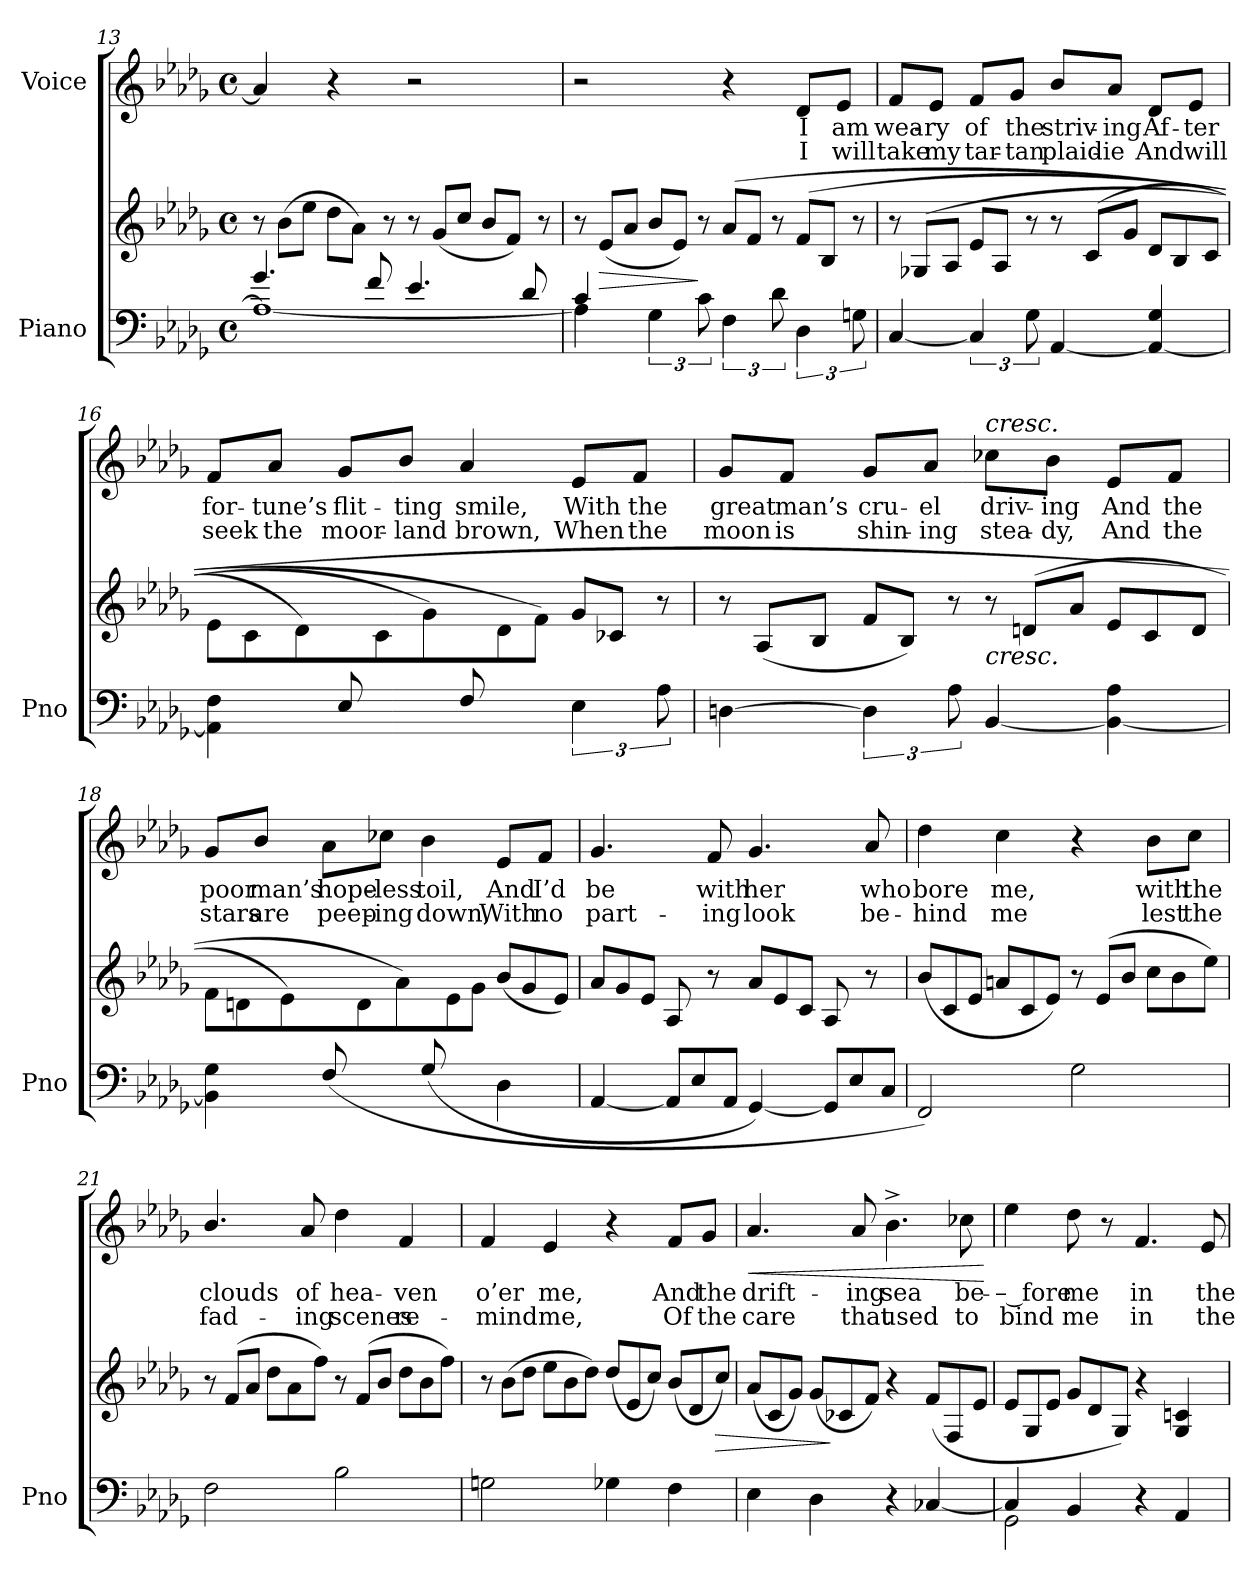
**kern	**kern	**dynam	**kern	**text	**text	**dynam
*part2	*part2	*part2	*part1	*part1	*part1	*part1
*staff3	*staff2	*staff2/3	*staff1	*staff1	*staff1	*staff1
*I"Piano	*	*	*I"Voice	*	*	*
*I'Pno	*	*	*	*	*	*
!!LO:LB:g=z
*clefF4	*clefG2	*	*clefG2	*	*	*
*k[b-e-a-d-g-]	*k[b-e-a-d-g-]	*	*k[b-e-a-d-g-]	*	*	*
*M4/4	*M4/4	*	*M4/4	*	*	*
*met(c)	*met(c)	*	*met(c)	*	*	*
=13	=13	=13	=13	=13	=13	=13
*^	*	*	*	*	*	*
*	*	*Xtuplet	*	*	*	*	*
4.g-/	1A-_	12r	.	4a-/]	.	.	.
.	.	(12b-\L	.	.	.	.	.
.	.	12ee-\J	.	.	.	.	.
.	.	12dd-\L	.	4r	.	.	.
.	.	12a-\J)	.	.	.	.	.
8f/	.	.	.	.	.	.	.
.	.	12r	.	.	.	.	.
4.e-/	.	12r	.	2r	.	.	.
.	.	(12g-/L	.	.	.	.	.
.	.	12cc/J	.	.	.	.	.
.	.	12b-/L	.	.	.	.	.
.	.	12f/J)	.	.	.	.	.
8d-/	.	.	.	.	.	.	.
.	.	12r	.	.	.	.	.
!!LO:LB:g=z
=14	=14	=14	=14	=14	=14	=14	=14
4c/	4A-\]	12r	.	2r	.	.	.
!	!	!	!LO:HP:b	!	!	!	!
.	.	(12e-/L	>	.	.	.	.
.	.	12a-/J	.	.	.	.	.
6G-\	2.ryy	12b-/L	.	.	.	.	.
.	.	12e-/J)	.	.	.	.	.
12c\	.	12r	]	.	.	.	.
6F\	.	(>12a-/L	.	4r	.	.	.
.	.	12f/J	.	.	.	.	.
12d-\)	.	12r	.	.	.	.	.
!	!	!	!	!	!LO:LY:b	!LO:LY:b	!
6D-\	.	(>12f/L	.	8d-/L	I	I	.
.	.	12B-/J	.	.	.	.	.
!	!	!	!	!	!LO:LY:b	!LO:LY:b	!
.	.	.	.	8e-/J	am	will	.
12Gn\)	.	12r	.	.	.	.	.
*v	*v	*	*	*	*	*	*
=15	=15	=15	=15	=15	=15	=15
!	!	!	!	!LO:LY:b	!LO:LY:b	!
[4C/	12r	.	8f/L	wea-	take	.
.	(>12G-X/L	.	.	.	.	.
!	!	!	!	!LO:LY:b	!LO:LY:b	!
.	.	.	8e-/J	-ry	my	.
.	12A-/J	.	.	.	.	.
!	!	!	!	!LO:LY:b	!LO:LY:b	!
6C/]	12e-/L	.	8f/L	of	tar-	.
.	12A-/J	.	.	.	.	.
!	!	!	!	!LO:LY:b	!LO:LY:b	!
.	.	.	8g-/J	the	-tan	.
12G-\)	12r	.	.	.	.	.
!	!	!	!	!LO:LY:b	!LO:LY:b	!
[<4AA-/	12r	.	8b-/L	striv-	plaid-	.
.	(12c/L	.	.	.	.	.
!	!	!	!	!LO:LY:b	!LO:LY:b	!
.	.	.	8a-/J	-ing	-ie	.
.	12g-/J	.	.	.	.	.
!	!	!	!	!LO:LY:b	!LO:LY:b	!
4AA-/_ 4G-/	12d-/L	.	8d-/L	Af-	And	.
.	12B-/	.	.	.	.	.
!	!	!	!	!LO:LY:b	!LO:LY:b	!
.	.	.	8e-/J	-ter	will	.
.	12c/J	.	.	.	.	.
!!LO:PB:g=z
=16	=16	=16	=16	=16	=16	=16
*^	*	*	*	*	*	*
!	!	!	!	!	!LO:LY:b	!LO:LY:b	!
4ryy	4AA-\] 4F\	12e-/L	.	8f/L	for-	seek	.
.	.	12c/	.	.	.	.	.
!	!	!	!	!	!LO:LY:b	!LO:LY:b	!
.	.	.	.	8a-/J	-tune’s	the	.
.	.	12d-/J)	.	.	.	.	.
*Xtuplet	*	*	*	*	*	*	*
!	!	!	!	!	!LO:LY:b	!LO:LY:b	!
(12E-/L	4ryy	12ryy	.	8g-/L	flit-	moor-	.
6ryy	.	12c\	.	.	.	.	.
!	!	!	!	!	!LO:LY:b	!LO:LY:b	!
.	.	.	.	8b-/J	-ting	-land	.
.	.	12g-\J)	.	.	.	.	.
!	!	!	!	!	!LO:LY:b	!LO:LY:b	!
(12F/L	4ryy	12ryy	.	4a-/	smile,	brown,	.
12%5ryy	.	12d-\	.	.	.	.	.
.	.	12f\J)	.	.	.	.	.
*	*tuplet	*	*	*	*	*	*
!	!	!	!	!	!LO:LY:b	!LO:LY:b	!
.	6E-\	12g-/L	.	8e-/L	With	When	.
.	.	12c-X/J	.	.	.	.	.
!	!	!	!	!	!LO:LY:b	!LO:LY:b	!
.	.	.	.	8f/J	the	the	.
.	12A-\	12r	.	.	.	.	.
=17	=17	=17	=17	=17	=17	=17	=17
!	!	!	!	!	!LO:LY:b	!LO:LY:b	!
*v	*v	*	*	*	*	*	*
[4Dn\	12r	.	8g-/L	great	moon	.
.	(12A-/L	.	.	.	.	.
!	!	!	!	!LO:LY:b	!LO:LY:b	!
.	.	.	8f/J	man’s	is	.
.	12B-/J	.	.	.	.	.
!	!	!	!	!LO:LY:b	!LO:LY:b	!
6D\]	12f/L	.	8g-/L	cru-	shin-	.
.	12B-/J)	.	.	.	.	.
!	!	!	!	!LO:LY:b	!LO:LY:b	!
.	.	.	8a-/J	-el	-ing	.
12A-\	12r	.	.	.	.	.
!	!	!	!LO:TX:a:i:t=cresc.	!	!	!
!	!LO:TX:b:i:t=cresc.	!	!	!	!	!
!	!	!	!	!LO:LY:b	!LO:LY:b	!
[<4BB-/	12r	.	8cc-X\L	driv-	stea-	.
.	(12dn/L	.	.	.	.	.
!	!	!	!	!LO:LY:b	!LO:LY:b	!
.	.	.	8b-\J	-ing	-dy,	.
.	12a-/J	.	.	.	.	.
!	!	!	!	!LO:LY:b	!LO:LY:b	!
4BB-\_ 4A-\	12e-/L	.	8e-/L	And	And	.
.	12c/	.	.	.	.	.
!	!	!	!	!LO:LY:b	!LO:LY:b	!
.	.	.	8f/J	the	the	.
.	12d/J	.	.	.	.	.
!!LO:PB:g=z
=18	=18	=18	=18	=18	=18	=18
*^	*	*	*	*	*	*
!	!	!	!	!	!LO:LY:b	!LO:LY:b	!
4ryy	4BB-\] 4G-\	12f/L	.	8g-/L	poor	stars	.
.	.	12dn/	.	.	.	.	.
!	!	!	!	!	!LO:LY:b	!LO:LY:b	!
.	.	.	.	8b-/J	man’s	are	.
.	.	12e-/J)	.	.	.	.	.
*Xtuplet	*	*	*	*	*	*	*
!	!	!	!	!	!LO:LY:b	!LO:LY:b	!
(12F/L	4ryy	12ryy	.	8a-\L	hope-	peep-	.
6ryy	.	12d\	.	.	.	.	.
!	!	!	!	!	!LO:LY:b	!LO:LY:b	!
.	.	.	.	8cc-X\J	-less	-ing	.
.	.	12a-\J)	.	.	.	.	.
!	!	!	!	!	!LO:LY:b	!LO:LY:b	!
(12G-/L	4ryy	12ryy	.	4b-\	toil,	down,	.
12%5ryy	.	12e-\	.	.	.	.	.
.	.	12g-\J)	.	.	.	.	.
!	!	!	!	!	!LO:LY:b	!LO:LY:b	!
.	4D-\	(12b-/L	.	8e-/L	And	With	.
.	.	12g-/	.	.	.	.	.
!	!	!	!	!	!LO:LY:b	!LO:LY:b	!
.	.	.	.	8f/J	I’d	no	.
.	.	12e-/J)	.	.	.	.	.
*v	*v	*	*	*	*	*	*
=19	=19	=19	=19	=19	=19	=19
!	!	!	!	!LO:LY:b	!LO:LY:b	!
[4AA-/	(12a-/L	.	4.g-/	be	part-	.
.	12g-/	.	.	.	.	.
.	12e-/J	.	.	.	.	.
12AA-/L]	8A-/	.	.	.	.	.
12E-/	.	.	.	.	.	.
!	!	!	!	!LO:LY:b	!LO:LY:b	!
.	8r	.	8f/	with	-ing	.
12AA-/J	.	.	.	.	.	.
!	!	!	!	!LO:LY:b	!LO:LY:b	!
[4GG-/)	(12a-/L	.	4.g-/	her	look	.
.	12e-/	.	.	.	.	.
.	12c/J	.	.	.	.	.
12GG-/L]	8A-/	.	.	.	.	.
12E-/	.	.	.	.	.	.
!	!	!	!	!LO:LY:b	!LO:LY:b	!
.	8r	.	8a-/	who	be-	.
12C/J	.	.	.	.	.	.
!!LO:LB:g=z
=20	=20	=20	=20	=20	=20	=20
!	!	!	!	!LO:LY:b	!LO:LY:b	!
2FF/)	(12b-/L	.	4dd-\	bore	-hind	.
.	12c/	.	.	.	.	.
.	12e-/J	.	.	.	.	.
!	!	!	!	!LO:LY:b	!LO:LY:b	!
.	12an/L	.	4cc\	me,	me	.
.	12c/	.	.	.	.	.
.	12e-/J)	.	.	.	.	.
2G-\	12r	.	4r	.	.	.
.	(12e-/L	.	.	.	.	.
.	12b-/J	.	.	.	.	.
!	!	!	!	!LO:LY:b	!LO:LY:b	!
.	12cc\L	.	8b-\L	with	lest	.
.	12b-\	.	.	.	.	.
!	!	!	!	!LO:LY:b	!LO:LY:b	!
.	.	.	8cc\J	the	the	.
.	12ee-\J)	.	.	.	.	.
!!LO:LB:g=z
=21	=21	=21	=21	=21	=21	=21
!	!	!	!	!LO:LY:b	!LO:LY:b	!
2F\	12r	.	4.b-/	clouds	fad-	.
.	(12f/L	.	.	.	.	.
.	12a-/J	.	.	.	.	.
.	12dd-\L	.	.	.	.	.
.	12a-\	.	.	.	.	.
!	!	!	!	!LO:LY:b	!LO:LY:b	!
.	.	.	8a-/	of	-ing	.
.	12ff\J)	.	.	.	.	.
!	!	!	!	!LO:LY:b	!LO:LY:b	!
2B-\	12r	.	4dd-\	hea-	scenes	.
.	(12f/L	.	.	.	.	.
.	12b-/J	.	.	.	.	.
!	!	!	!	!LO:LY:b	!LO:LY:b	!
.	12dd-\L	.	4f/	-ven	re-	.
.	12b-\	.	.	.	.	.
.	12ff\J)	.	.	.	.	.
=22	=22	=22	=22	=22	=22	=22
!	!	!	!	!LO:LY:b	!LO:LY:b	!
2Gn\	12r	.	4f/	o’er	-mind	.
.	(12b-\L	.	.	.	.	.
.	12dd-\J	.	.	.	.	.
!	!	!	!	!LO:LY:b	!LO:LY:b	!
.	12ee-\L	.	4e-/	me,	me,	.
.	12b-\	.	.	.	.	.
.	12dd-\J)	.	.	.	.	.
4G-X\	(12dd-/L	.	4r	.	.	.
.	12e-/	.	.	.	.	.
.	12cc/J)	.	.	.	.	.
!	!	!	!	!LO:LY:b	!LO:LY:b	!
4F\	(12b-/L	.	8f/L	And	Of	.
.	12d-/	.	.	.	.	.
!	!	!	!	!LO:LY:b	!LO:LY:b	!
.	.	.	8g-/J	the	the	.
!	!	!LO:HP:b	!	!	!	!
.	12cc/J)	>	.	.	.	.
!!LO:LB:g=z
=23	=23	=23	=23	=23	=23	=23
!	!	!	!	!LO:LY:b	!LO:LY:b	!LO:HP:b
4E-\	(12a-/L	.	4.a-/	drift-	care	<
.	12c/	.	.	.	.	.
.	12g-/J)	.	.	.	.	.
4D-\	(12g-/L	.	.	.	.	.
.	12c-X/	]	.	.	.	.
!	!	!	!	!LO:LY:b	!LO:LY:b	!
.	.	.	8a-/	-ing	that	.
.	12f/J)	.	.	.	.	.
!	!	!	!	!LO:LY:b	!LO:LY:b	!
4r	4r	.	4.b-^\	sea	used	.
[>4C-X/	(12f/L	.	.	.	.	.
.	12F/	.	.	.	.	.
!	!	!	!	!LO:LY:b	!LO:LY:b	!
.	.	.	8cc-X\	be-	to	.
.	12e-/J	.	.	.	.	.
.	.	.	.	.	.	[
!!LO:PB:g=z
=24	=24	=24	=24	=24	=24	=24
*^	*	*	*	*	*	*
!	!	!	!	!	!LO:LY:b	!LO:LY:b	!
4C-/]	2GG-\	12e-/L	.	4ee-\	-– fore	bind	.
.	.	12G-/	.	.	.	.	.
.	.	12e-/J	.	.	.	.	.
!	!	!	!	!	!LO:LY:b	!LO:LY:b	!
4BB-/	.	12g-/L	.	8dd-\	me	me	.
.	.	12d-/	.	.	.	.	.
.	.	.	.	8r	.	.	.
.	.	12G-/J)	.	.	.	.	.
!	!	!	!	!	!LO:LY:b	!LO:LY:b	!
4r	2ryy	4r	.	4.f/	in	in	.
4AA-/	.	4G-/ 4cn/	.	.	.	.	.
!	!	!	!	!	!LO:LY:b	!LO:LY:b	!
.	.	.	.	8e-/	the	the	.
*v	*v	*	*	*	*	*	*
=	=	=	=	=	=	=
*-	*-	*-	*-	*-	*-	*-
